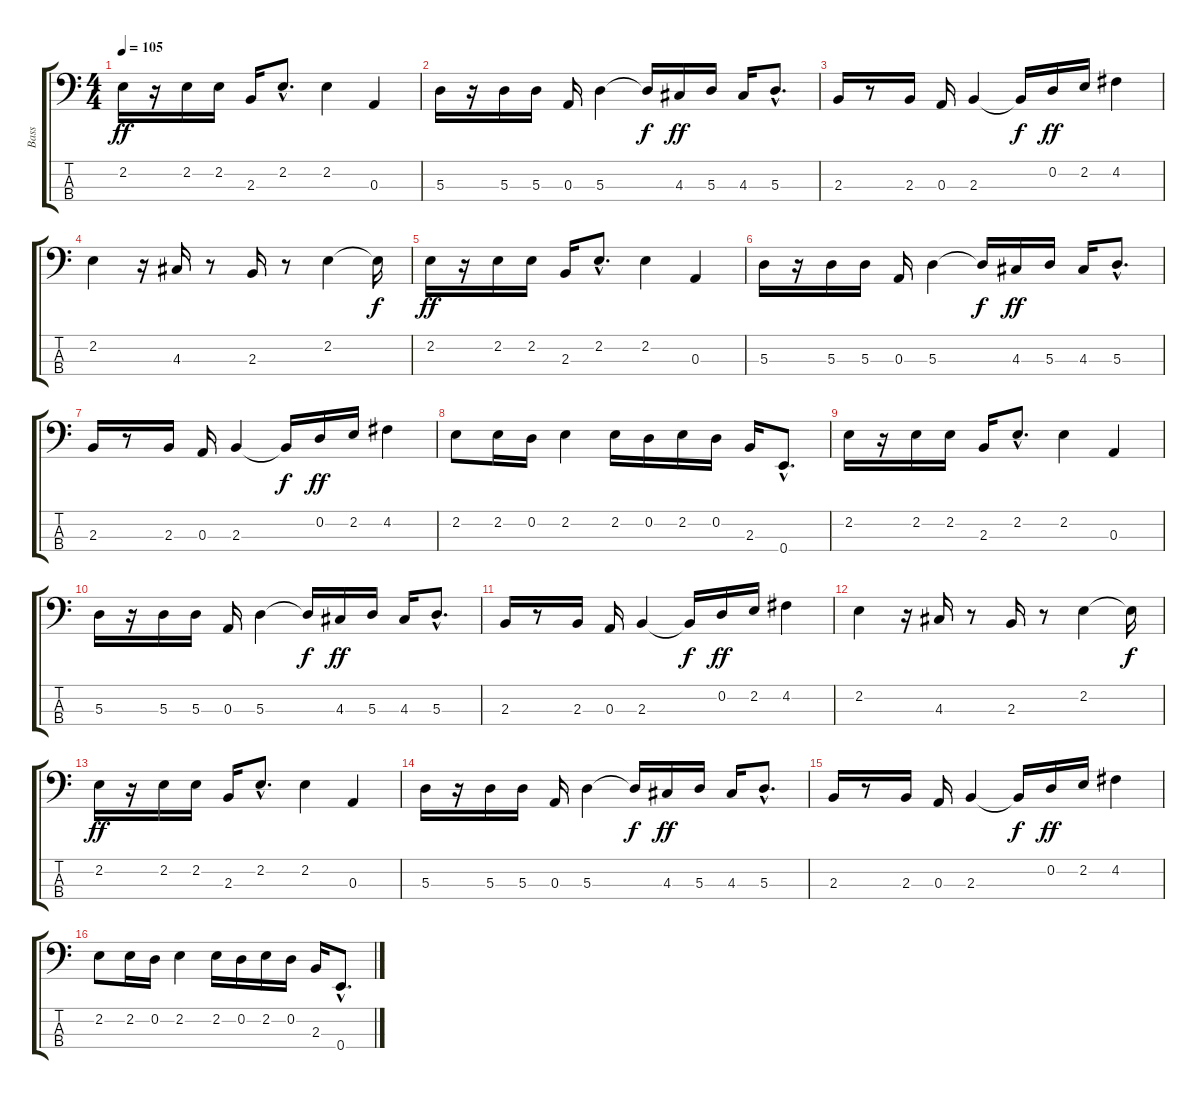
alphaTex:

\track ("Bass" "Bass") {instrument electricbassfinger}
\staff {score tabs}
\tuning (G2 D2 A1 E1) {hide}
\ts (4 4)
\tempo 105
\clef f4
\ks c
2.2.16{dy ff} r.16 2.2.16 2.2.16 2.3.16 2.2{hac}.8{d} 2.2.4 0.3.4 |
5.3.16 r.16 5.3.16 5.3.16 0.3.16 5.3.4 5.3{t}.16{dy f} 4.3.16{dy ff} 5.3.16 4.3.16 5.3{hac}.8{d} |
2.3.16 r.8 2.3.16 0.3.16 2.3.4 2.3{t}.16{dy f} 0.2.16{dy ff} 2.2.16 4.2.4 |
2.2.4 r.16 4.3.16 r.8 2.3.16 r.8 2.2.4 2.2{t}.16{dy f} |
2.2.16{dy ff} r.16 2.2.16 2.2.16 2.3.16 2.2{hac}.8{d} 2.2.4 0.3.4 |
5.3.16 r.16 5.3.16 5.3.16 0.3.16 5.3.4 5.3{t}.16{dy f} 4.3.16{dy ff} 5.3.16 4.3.16 5.3{hac}.8{d} |
2.3.16 r.8 2.3.16 0.3.16 2.3.4 2.3{t}.16{dy f} 0.2.16{dy ff} 2.2.16 4.2.4 |
2.2.8 2.2.16 0.2.16 2.2.4 2.2.16 0.2.16 2.2.16 0.2.16 2.3.16 0.4{hac}.8{d} |
2.2.16 r.16 2.2.16 2.2.16 2.3.16 2.2{hac}.8{d} 2.2.4 0.3.4 |
5.3.16 r.16 5.3.16 5.3.16 0.3.16 5.3.4 5.3{t}.16{dy f} 4.3.16{dy ff} 5.3.16 4.3.16 5.3{hac}.8{d} |
2.3.16 r.8 2.3.16 0.3.16 2.3.4 2.3{t}.16{dy f} 0.2.16{dy ff} 2.2.16 4.2.4 |
2.2.4 r.16 4.3.16 r.8 2.3.16 r.8 2.2.4 2.2{t}.16{dy f} |
2.2.16{dy ff} r.16 2.2.16 2.2.16 2.3.16 2.2{hac}.8{d} 2.2.4 0.3.4 |
5.3.16 r.16 5.3.16 5.3.16 0.3.16 5.3.4 5.3{t}.16{dy f} 4.3.16{dy ff} 5.3.16 4.3.16 5.3{hac}.8{d} |
2.3.16 r.8 2.3.16 0.3.16 2.3.4 2.3{t}.16{dy f} 0.2.16{dy ff} 2.2.16 4.2.4 |
2.2.8 2.2.16 0.2.16 2.2.4 2.2.16 0.2.16 2.2.16 0.2.16 2.3.16 0.4{hac}.8{d}
